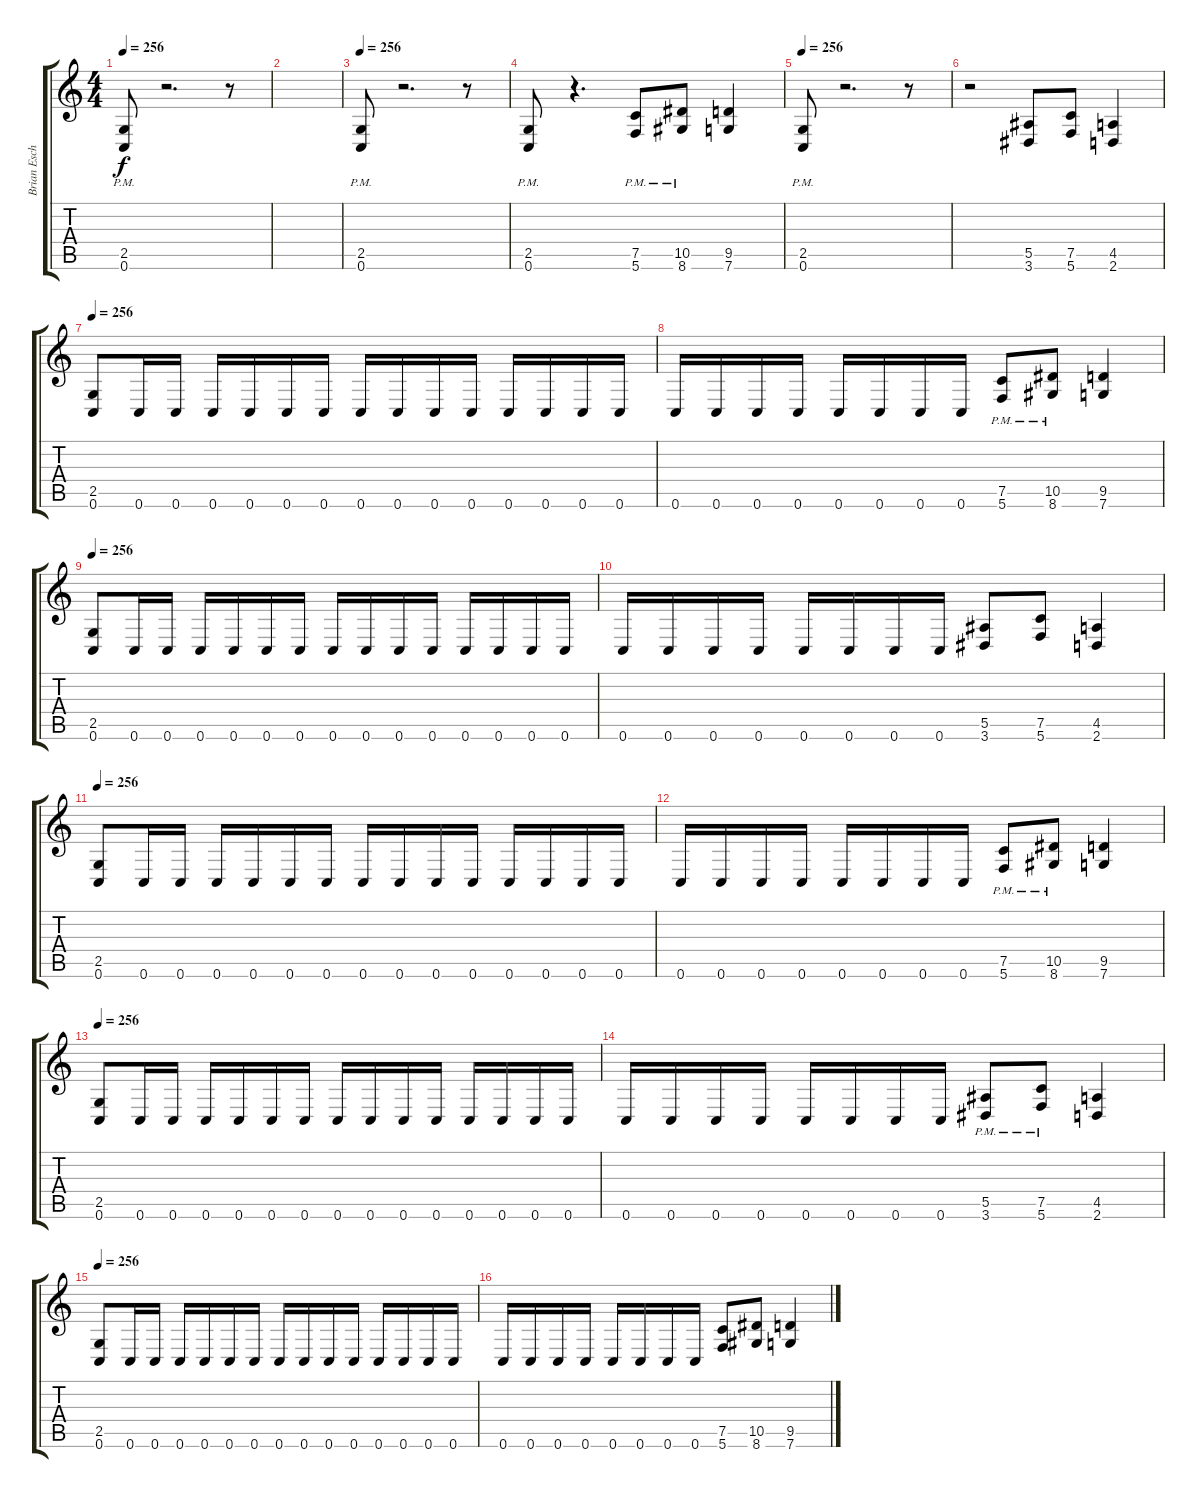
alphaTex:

\track ("Brian Eschbach (Guitar)" "Brian Esch") {instrument distortionguitar}
\staff {score tabs}
\tuning (C4 G3 Eb3 Bb2 F2 C2) {hide}
\ts (4 4)
\tempo 256
\clef g2
\ks c
(2.5{pm} 0.6{pm}).8{dy f} r.2{d} r.8 |
|
\tempo 256
(2.5{pm} 0.6{pm}).8 r.2{d} r.8 |
(2.5{pm} 0.6{pm}).8 r.4{d} (7.5{pm} 5.6{pm}).8 (10.5{pm} 8.6{pm}).8 (9.5 7.6).4 |
\tempo 256
(2.5{pm} 0.6{pm}).8 r.2{d} r.8 |
r.2 (5.5 3.6).8 (7.5 5.6).8 (4.5 2.6).4 |
\tempo 256
(2.5 0.6).8 0.6.16 0.6.16 0.6.16 0.6.16 0.6.16 0.6.16 0.6.16 0.6.16 0.6.16 0.6.16 0.6.16 0.6.16 0.6.16 0.6.16 |
0.6.16 0.6.16 0.6.16 0.6.16 0.6.16 0.6.16 0.6.16 0.6.16 (7.5{pm} 5.6{pm}).8 (10.5{pm} 8.6{pm}).8 (9.5 7.6).4 |
\tempo 256
(2.5 0.6).8 0.6.16 0.6.16 0.6.16 0.6.16 0.6.16 0.6.16 0.6.16 0.6.16 0.6.16 0.6.16 0.6.16 0.6.16 0.6.16 0.6.16 |
0.6.16 0.6.16 0.6.16 0.6.16 0.6.16 0.6.16 0.6.16 0.6.16 (5.5 3.6).8 (7.5 5.6).8 (4.5 2.6).4 |
\tempo 256
(2.5 0.6).8 0.6.16 0.6.16 0.6.16 0.6.16 0.6.16 0.6.16 0.6.16 0.6.16 0.6.16 0.6.16 0.6.16 0.6.16 0.6.16 0.6.16 |
0.6.16 0.6.16 0.6.16 0.6.16 0.6.16 0.6.16 0.6.16 0.6.16 (7.5{pm} 5.6{pm}).8 (10.5{pm} 8.6{pm}).8 (9.5 7.6).4 |
\tempo 256
(2.5 0.6).8 0.6.16 0.6.16 0.6.16 0.6.16 0.6.16 0.6.16 0.6.16 0.6.16 0.6.16 0.6.16 0.6.16 0.6.16 0.6.16 0.6.16 |
0.6.16 0.6.16 0.6.16 0.6.16 0.6.16 0.6.16 0.6.16 0.6.16 (5.5{pm} 3.6{pm}).8 (7.5{pm} 5.6{pm}).8 (4.5 2.6).4 |
\tempo 256
(2.5 0.6).8 0.6.16 0.6.16 0.6.16 0.6.16 0.6.16 0.6.16 0.6.16 0.6.16 0.6.16 0.6.16 0.6.16 0.6.16 0.6.16 0.6.16 |
0.6.16 0.6.16 0.6.16 0.6.16 0.6.16 0.6.16 0.6.16 0.6.16 (7.5 5.6).8 (10.5 8.6).8 (9.5 7.6).4
